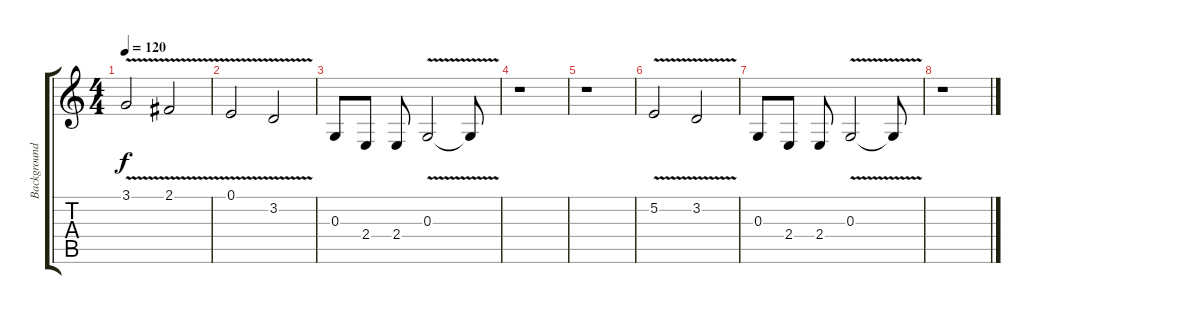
\track ("Background Voice" "Background") {instrument baritonesax}
\staff {score tabs}
\tuning (E4 B3 G3 D3 A2 E2) {hide}
\ts (4 4)
\tempo 120
\clef g2
\ks c
3.1{v}.2{dy f} 2.1{v}.2 |
0.1{v}.2 3.2{v}.2 |
0.3.8 2.4.8 2.4.8 0.3{v}.2 0.3{t}.8 |
r.1 |
r.1 |
5.2{v}.2 3.2{v}.2 |
0.3.8 2.4.8 2.4.8 0.3{v}.2 0.3{t}.8 |
r.1
